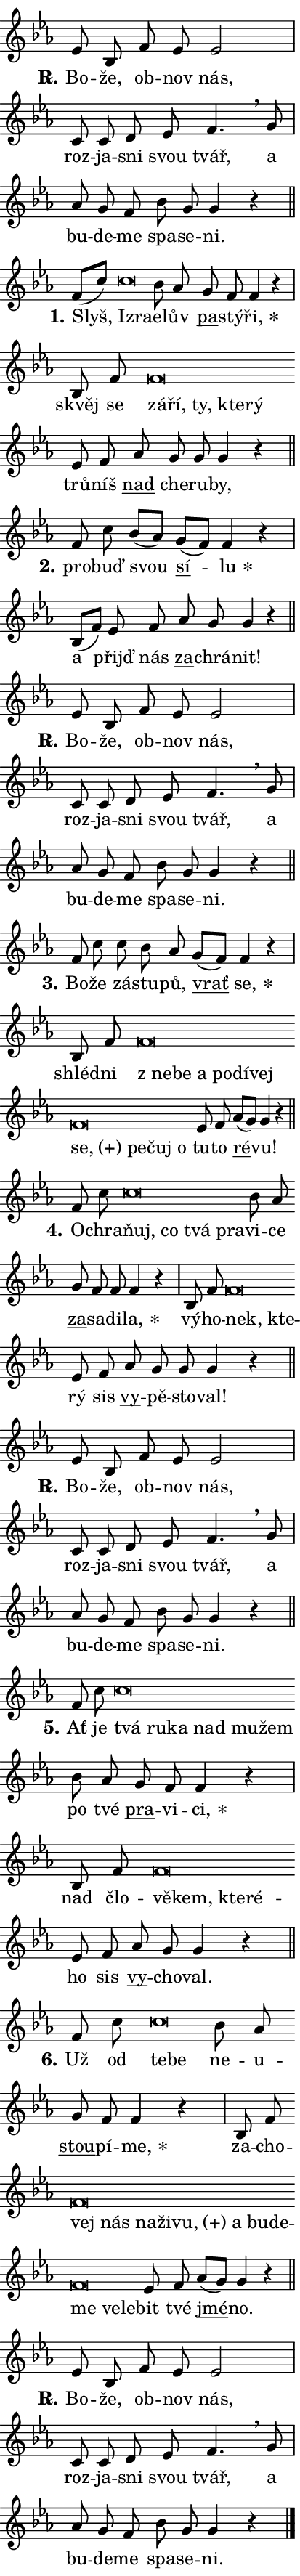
\version "2.24.0"
\header { tagline = "" }
\paper {
  indent = 0\cm
  top-margin = 0\cm
  right-margin = 0.13\cm % to fit lyric hyphens
  bottom-margin = 0\cm
  left-margin = 0\cm
  paper-width = 7\cm
  page-breaking = #ly:one-page-breaking
  system-system-spacing.basic-distance = #11
  score-system-spacing.basic-distance = #11
  ragged-last = ##f
}


%% Author: Thomas Morley
%% https://lists.gnu.org/archive/html/lilypond-user/2020-05/msg00002.html
#(define (line-position grob)
"Returns position of @var[grob} in current system:
   @code{'start}, if at first time-step
   @code{'end}, if at last time-step
   @code{'middle} otherwise
"
  (let* ((col (ly:item-get-column grob))
         (ln (ly:grob-object col 'left-neighbor))
         (rn (ly:grob-object col 'right-neighbor))
         (col-to-check-left (if (ly:grob? ln) ln col))
         (col-to-check-right (if (ly:grob? rn) rn col))
         (break-dir-left
           (and
             (ly:grob-property col-to-check-left 'non-musical #f)
             (ly:item-break-dir col-to-check-left)))
         (break-dir-right
           (and
             (ly:grob-property col-to-check-right 'non-musical #f)
             (ly:item-break-dir col-to-check-right))))
        (cond ((eqv? 1 break-dir-left) 'start)
              ((eqv? -1 break-dir-right) 'end)
              (else 'middle))))

#(define (tranparent-at-line-position vctor)
  (lambda (grob)
  "Relying on @code{line-position} select the relevant enry from @var{vctor}.
Used to determine transparency,"
    (case (line-position grob)
      ((end) (not (vector-ref vctor 0)))
      ((middle) (not (vector-ref vctor 1)))
      ((start) (not (vector-ref vctor 2))))))

noteHeadBreakVisibility =
#(define-music-function (break-visibility)(vector?)
"Makes @code{NoteHead}s transparent relying on @var{break-visibility}"
#{
  \override NoteHead.transparent =
    #(tranparent-at-line-position break-visibility)
#})

#(define delete-ledgers-for-transparent-note-heads
  (lambda (grob)
    "Reads whether a @code{NoteHead} is transparent.
If so this @code{NoteHead} is removed from @code{'note-heads} from
@var{grob}, which is supposed to be @code{LedgerLineSpanner}.
As a result ledgers are not printed for this @code{NoteHead}"
    (let* ((nhds-array (ly:grob-object grob 'note-heads))
           (nhds-list
             (if (ly:grob-array? nhds-array)
                 (ly:grob-array->list nhds-array)
                 '()))
           ;; Relies on the transparent-property being done before
           ;; Staff.LedgerLineSpanner.after-line-breaking is executed.
           ;; This is fragile ...
           (to-keep
             (remove
               (lambda (nhd)
                 (ly:grob-property nhd 'transparent #f))
               nhds-list)))
      ;; TODO find a better method to iterate over grob-arrays, similiar
      ;; to filter/remove etc for lists
      ;; For now rebuilt from scratch
      (set! (ly:grob-object grob 'note-heads)  '())
      (for-each
        (lambda (nhd)
          (ly:pointer-group-interface::add-grob grob 'note-heads nhd))
        to-keep))))

squashNotes = {
  \override NoteHead.X-extent = #'(-0.2 . 0.2)
  \override NoteHead.Y-extent = #'(-0.75 . 0)
  \override NoteHead.stencil =
    #(lambda (grob)
       (let ((pos (ly:grob-property grob 'staff-position)))
         (begin
           (if (< pos -7) (display "ERROR: Lower brevis then expected\n") (display ""))
           (if (<= pos -6) ly:text-interface::print ly:note-head::print))))
}
unSquashNotes = {
  \revert NoteHead.X-extent
  \revert NoteHead.Y-extent
  \revert NoteHead.stencil
}

hideNotes = \noteHeadBreakVisibility #begin-of-line-visible
unHideNotes = \noteHeadBreakVisibility #all-visible

% work-around for resetting accidentals
% https://lilypond.org/doc/v2.23/Documentation/notation/displaying-rhythms#unmetered-music
cadenzaMeasure = {
  \cadenzaOff
  \partial 1024 s1024
  \cadenzaOn
}

#(define-markup-command (accent layout props text) (markup?)
  "Underline accented syllable"
  (interpret-markup layout props
    #{\markup \override #'(offset . 4.3) \underline { #text }#}))

responsum = \markup \concat {
  "R" \hspace #-1.05 \path #0.1 #'((moveto 0 0.07) (lineto 0.9 0.8)) \hspace #0.05 "."
}

spaceSize = #0.6828661417322834 % exact space size for TeX Gyre Schola

\layout {
  \context {
    \Staff
    \remove "Time_signature_engraver"
    \override LedgerLineSpanner.after-line-breaking = #delete-ledgers-for-transparent-note-heads
  }
  \context {
    \Lyrics {
      \override LyricSpace.minimum-distance = \spaceSize
      \override LyricText.font-name = #"TeX Gyre Schola"
      \override LyricText.font-size = 1
      \override StanzaNumber.font-name = #"TeX Gyre Schola Bold"
      \override StanzaNumber.font-size = 1
    }
  }
  \context {
    \Score 
    \override NoteHead.text =
      #(lambda (grob) 
        (let ((pos (ly:grob-property grob 'staff-position)))
          #{\markup {
            \combine
              \halign #-0.55 \raise #(if (= pos -6) 0 0.5) \override #'(thickness . 2) \draw-line #'(3.2 . 0)
              \musicglyph "noteheads.sM1"
          }#}))
  }
}

% magnetic-lyrics.ily
%
%   written by
%     Jean Abou Samra <jean@abou-samra.fr>
%     Werner Lemberg <wl@gnu.org>
%
%   adapted by
%     Jiri Hon <jiri.hon@gmail.com>
%
% Version 2022-Apr-15

% https://www.mail-archive.com/lilypond-user@gnu.org/msg149350.html

#(define (Left_hyphen_pointer_engraver context)
   "Collect syllable-hyphen-syllable occurrences in lyrics and store
them in properties.  This engraver only looks to the left.  For
example, if the lyrics input is @code{foo -- bar}, it does the
following.

@itemize @bullet
@item
Set the @code{text} property of the @code{LyricHyphen} grob between
@q{foo} and @q{bar} to @code{foo}.

@item
Set the @code{left-hyphen} property of the @code{LyricText} grob with
text @q{foo} to the @code{LyricHyphen} grob between @q{foo} and
@q{bar}.
@end itemize

Use this auxiliary engraver in combination with the
@code{lyric-@/text::@/apply-@/magnetic-@/offset!} hook."
   (let ((hyphen #f)
         (text #f))
     (make-engraver
      (acknowledgers
       ((lyric-syllable-interface engraver grob source-engraver)
        (set! text grob)))
      (end-acknowledgers
       ((lyric-hyphen-interface engraver grob source-engraver)
        ;(when (not (grob::has-interface grob 'lyric-space-interface))
          (set! hyphen grob)));)
      ((stop-translation-timestep engraver)
       (when (and text hyphen)
         (ly:grob-set-object! text 'left-hyphen hyphen))
       (set! text #f)
       (set! hyphen #f)))))

#(define (lyric-text::apply-magnetic-offset! grob)
   "If the space between two syllables is less than the value in
property @code{LyricText@/.details@/.squash-threshold}, move the right
syllable to the left so that it gets concatenated with the left
syllable.

Use this function as a hook for
@code{LyricText@/.after-@/line-@/breaking} if the
@code{Left_@/hyphen_@/pointer_@/engraver} is active."
   (let ((hyphen (ly:grob-object grob 'left-hyphen #f)))
     (when hyphen
       (let ((left-text (ly:spanner-bound hyphen LEFT)))
         (when (grob::has-interface left-text 'lyric-syllable-interface)
           (let* ((common (ly:grob-common-refpoint grob left-text X))
                  (this-x-ext (ly:grob-extent grob common X))
                  (left-x-ext
                   (begin
                     ;; Trigger magnetism for left-text.
                     (ly:grob-property left-text 'after-line-breaking)
                     (ly:grob-extent left-text common X)))
                  ;; `delta` is the gap width between two syllables.
                  (delta (- (interval-start this-x-ext)
                            (interval-end left-x-ext)))
                  (details (ly:grob-property grob 'details))
                  (threshold (assoc-get 'squash-threshold details 0.2)))
             (when (< delta threshold)
               (let* (;; We have to manipulate the input text so that
                      ;; ligatures crossing syllable boundaries are not
                      ;; disabled.  For languages based on the Latin
                      ;; script this is essentially a beautification.
                      ;; However, for non-Western scripts it can be a
                      ;; necessity.
                      (lt (ly:grob-property left-text 'text))
                      (rt (ly:grob-property grob 'text))
                      (is-space (grob::has-interface hyphen 'lyric-space-interface))
                      (space (if is-space " " ""))
                      (extra-delta (if is-space spaceSize 0))
                      ;; Append new syllable.
                      (ltrt-space (if (and (string? lt) (string? rt))
                                (string-append lt space rt)
                                (make-concat-markup (list lt space rt))))
                      ;; Right-align `ltrt` to the right side.
                      (ltrt-space-markup (grob-interpret-markup
                               grob
                               (make-translate-markup
                                (cons (interval-length this-x-ext) 0)
                                (make-right-align-markup ltrt-space)))))
                 (begin
                   ;; Don't print `left-text`.
                   (ly:grob-set-property! left-text 'stencil #f)
                   ;; Set text and stencil (which holds all collected
                   ;; syllables so far) and shift it to the left.
                   (ly:grob-set-property! grob 'text ltrt-space)
                   (ly:grob-set-property! grob 'stencil ltrt-space-markup)
                   (ly:grob-translate-axis! grob (- (- delta extra-delta)) X))))))))))


#(define (lyric-hyphen::displace-bounds-first grob)
   ;; Make very sure this callback isn't triggered too early.
   (let ((left (ly:spanner-bound grob LEFT))
         (right (ly:spanner-bound grob RIGHT)))
     (ly:grob-property left 'after-line-breaking)
     (ly:grob-property right 'after-line-breaking)
     (ly:lyric-hyphen::print grob)))

squashThreshold = #0.4

\layout {
  \context {
    \Lyrics
    \consists #Left_hyphen_pointer_engraver
    \override LyricText.after-line-breaking =
      #lyric-text::apply-magnetic-offset!
    \override LyricHyphen.stencil = #lyric-hyphen::displace-bounds-first
    \override LyricText.details.squash-threshold = \squashThreshold
    \override LyricHyphen.minimum-distance = 0
    \override LyricHyphen.minimum-length = \squashThreshold
  }
}

squashText = \override LyricText.details.squash-threshold = 9999
unSquashText = \override LyricText.details.squash-threshold = \squashThreshold

leftText = \override LyricText.self-alignment-X = #LEFT
unLeftText = \revert LyricText.self-alignment-X

starOffset = #(lambda (grob) 
                (let ((x_offset (ly:self-alignment-interface::aligned-on-x-parent grob)))
                  (if (= x_offset 0) 0 (+ x_offset 1.2))))

star = #(define-music-function (syllable)(string?)
"Append star separator at the end of a syllable"
#{
  \once \override LyricText.X-offset = #starOffset
  \lyricmode { \markup {
    #syllable
    \override #'((font-name . "TeX Gyre Schola Bold")) \hspace #0.2 \lower #0.65 \larger "*"
  } }
#})

starAccent = #(define-music-function (syllable)(string?)
"Append star separator at the end of a syllable and make accent"
#{
  \once \override LyricText.X-offset = #starOffset
  \lyricmode { \markup {
    \accent #syllable
    \override #'((font-name . "TeX Gyre Schola Bold")) \hspace #0.2 \lower #0.65 \larger "*"
  } }
#})

breath = #(define-music-function (syllable)(string?)
"Append breathing indicator at the end of a syllable"
#{
  \lyricmode { \markup { #syllable "+" } }
#})

optionalBreath = #(define-music-function (syllable)(string?)
"Append optional breathing indicator at the end of a syllable"
#{
  \lyricmode { \markup { #syllable "(+)" } }
#})


\score {
    <<
        \new Voice = "melody" { \cadenzaOn \key es \major \relative { es'8 bes f' es es2 \cadenzaMeasure \bar "|" c8 c d es \bar "" f4. \breathe g8 \cadenzaMeasure \bar "|" as g f \bar "" bes g g4 r \cadenzaMeasure \bar "||" \break } }
        \new Lyrics \lyricsto "melody" { \lyricmode { \set stanza = \responsum
Bo -- že, ob -- nov nás, roz -- ja -- sni svou tvář, a bu -- de -- me spa -- se -- ni. } }
    >>
    \layout {}
}

\score {
    <<
        \new Voice = "melody" { \cadenzaOn \key es \major \relative { f'8[( c')] \squashNotes c\breve*1/16 \hideNotes \breve*1/16 \bar "" \unHideNotes \unSquashNotes bes8 as \bar "" g f f4 r \cadenzaMeasure \bar "|" bes,8 f' \bar "" \squashNotes f\breve*1/16 \hideNotes \breve*1/16 \bar "" \breve*1/16 \bar "" \breve*1/16 \breve*1/16 \bar "" \unHideNotes \unSquashNotes es8 f \bar "" as g g g4 r \cadenzaMeasure \bar "||" \break } }
        \new Lyrics \lyricsto "melody" { \lyricmode { \set stanza = "1."
Slyš, \leftText Iz -- \squashText ra -- \unLeftText \unSquashText e -- lův \markup \accent pa -- stý -- \star ři, skvěj se \leftText zá -- \squashText ří, ty, kte -- rý \unLeftText \unSquashText trů -- níš \markup \accent nad che -- ru -- by, } }
    >>
    \layout {}
}

\score {
    <<
        \new Voice = "melody" { \cadenzaOn \key es \major \relative { f'8 c' bes8[( as)] \bar "" g[( f)] f4 r \cadenzaMeasure \bar "|" bes,8[( f')] es8 f \bar "" as g g4 r \cadenzaMeasure \bar "||" \break } }
        \new Lyrics \lyricsto "melody" { \lyricmode { \set stanza = "2."
pro -- buď svou \markup \accent sí -- \star lu a přijď nás \markup \accent za -- chrá -- nit! } }
    >>
    \layout {}
}

\score {
    <<
        \new Voice = "melody" { \cadenzaOn \key es \major \relative { es'8 bes f' es es2 \cadenzaMeasure \bar "|" c8 c d es \bar "" f4. \breathe g8 \cadenzaMeasure \bar "|" as g f \bar "" bes g g4 r \cadenzaMeasure \bar "||" \break } }
        \new Lyrics \lyricsto "melody" { \lyricmode { \set stanza = \responsum
Bo -- že, ob -- nov nás, roz -- ja -- sni svou tvář, a bu -- de -- me spa -- se -- ni. } }
    >>
    \layout {}
}

\score {
    <<
        \new Voice = "melody" { \cadenzaOn \key es \major \relative { f'8 c' \bar "" c bes8 as \bar "" g[( f)] f4 r \cadenzaMeasure \bar "|" bes,8 f' \bar "" \squashNotes f\breve*1/16 \hideNotes \breve*1/16 \bar "" \breve*1/16 \bar "" \breve*1/16 \bar "" \breve*1/16 \bar "" \breve*1/16 \bar "" \breve*1/16 \bar "" \breve*1/16 \bar "" \breve*1/16 \breve*1/16 \bar "" \unHideNotes \unSquashNotes es8 f \bar "" as[( g)] g4 r \cadenzaMeasure \bar "||" \break } }
        \new Lyrics \lyricsto "melody" { \lyricmode { \set stanza = "3."
Bo -- že zá -- stu -- pů, \markup \accent vrať \star se, shléd -- ni \leftText "z ne" -- \squashText be a po -- dí -- vej \optionalBreath se, pe -- čuj o \unLeftText \unSquashText tu -- to \markup \accent ré -- vu! } }
    >>
    \layout {}
}

\score {
    <<
        \new Voice = "melody" { \cadenzaOn \key es \major \relative { f'8 c' \bar "" \squashNotes c\breve*1/16 \hideNotes \breve*1/16 \bar "" \breve*1/16 \breve*1/16 \bar "" \unHideNotes \unSquashNotes bes8 as \bar "" g f f f4 r \cadenzaMeasure \bar "|" bes,8 f' \bar "" \squashNotes f\breve*1/16 \hideNotes \breve*1/16 \bar "" \unHideNotes \unSquashNotes es8 f \bar "" as g g g4 r \cadenzaMeasure \bar "||" \break } }
        \new Lyrics \lyricsto "melody" { \lyricmode { \set stanza = "4."
O -- chra -- \leftText ňuj, \squashText co tvá pra -- \unLeftText \unSquashText vi -- ce \markup \accent za -- sa -- di -- \star la, vý -- ho -- \leftText nek, \squashText kte -- \unLeftText \unSquashText rý sis \markup \accent vy -- pě -- sto -- val! } }
    >>
    \layout {}
}

\score {
    <<
        \new Voice = "melody" { \cadenzaOn \key es \major \relative { es'8 bes f' es es2 \cadenzaMeasure \bar "|" c8 c d es \bar "" f4. \breathe g8 \cadenzaMeasure \bar "|" as g f \bar "" bes g g4 r \cadenzaMeasure \bar "||" \break } }
        \new Lyrics \lyricsto "melody" { \lyricmode { \set stanza = \responsum
Bo -- že, ob -- nov nás, roz -- ja -- sni svou tvář, a bu -- de -- me spa -- se -- ni. } }
    >>
    \layout {}
}

\score {
    <<
        \new Voice = "melody" { \cadenzaOn \key es \major \relative { f'8 c' \bar "" \squashNotes c\breve*1/16 \hideNotes \breve*1/16 \bar "" \breve*1/16 \bar "" \breve*1/16 \bar "" \breve*1/16 \breve*1/16 \bar "" \unHideNotes \unSquashNotes bes8 as \bar "" g f f4 r \cadenzaMeasure \bar "|" bes,8 f' \bar "" \squashNotes f\breve*1/16 \hideNotes \breve*1/16 \bar "" \breve*1/16 \breve*1/16 \bar "" \unHideNotes \unSquashNotes es8 f \bar "" as g g4 r \cadenzaMeasure \bar "||" \break } }
        \new Lyrics \lyricsto "melody" { \lyricmode { \set stanza = "5."
Ať je \leftText tvá \squashText ru -- ka nad mu -- žem \unLeftText \unSquashText po tvé \markup \accent pra -- vi -- \star ci, nad člo -- \leftText vě -- \squashText kem, kte -- ré -- \unLeftText \unSquashText ho sis \markup \accent vy -- cho -- val. } }
    >>
    \layout {}
}

\score {
    <<
        \new Voice = "melody" { \cadenzaOn \key es \major \relative { f'8 c' \bar "" \squashNotes c\breve*1/16 \hideNotes \breve*1/16 \bar "" \unHideNotes \unSquashNotes bes8 as \bar "" g f f4 r \cadenzaMeasure \bar "|" bes,8 f' \bar "" \squashNotes f\breve*1/16 \hideNotes \breve*1/16 \bar "" \breve*1/16 \bar "" \breve*1/16 \bar "" \breve*1/16 \bar "" \breve*1/16 \bar "" \breve*1/16 \bar "" \breve*1/16 \bar "" \breve*1/16 \bar "" \breve*1/16 \breve*1/16 \bar "" \unHideNotes \unSquashNotes es8 f \bar "" as[( g)] g4 r \cadenzaMeasure \bar "||" \break } }
        \new Lyrics \lyricsto "melody" { \lyricmode { \set stanza = "6."
Už od \leftText te -- \squashText be \unLeftText \unSquashText ne -- u -- \markup \accent stou -- pí -- \star me, za -- cho -- \leftText vej \squashText nás na -- ži -- \optionalBreath vu, a bu -- de -- me ve -- le -- \unLeftText \unSquashText bit tvé \markup \accent jmé -- no. } }
    >>
    \layout {}
}

\score {
    <<
        \new Voice = "melody" { \cadenzaOn \key es \major \relative { es'8 bes f' es es2 \cadenzaMeasure \bar "|" c8 c d es \bar "" f4. \breathe g8 \cadenzaMeasure \bar "|" as g f \bar "" bes g g4 r \cadenzaMeasure \bar "||" \break } \bar "|." }
        \new Lyrics \lyricsto "melody" { \lyricmode { \set stanza = \responsum
Bo -- že, ob -- nov nás, roz -- ja -- sni svou tvář, a bu -- de -- me spa -- se -- ni. } }
    >>
    \layout {}
}
